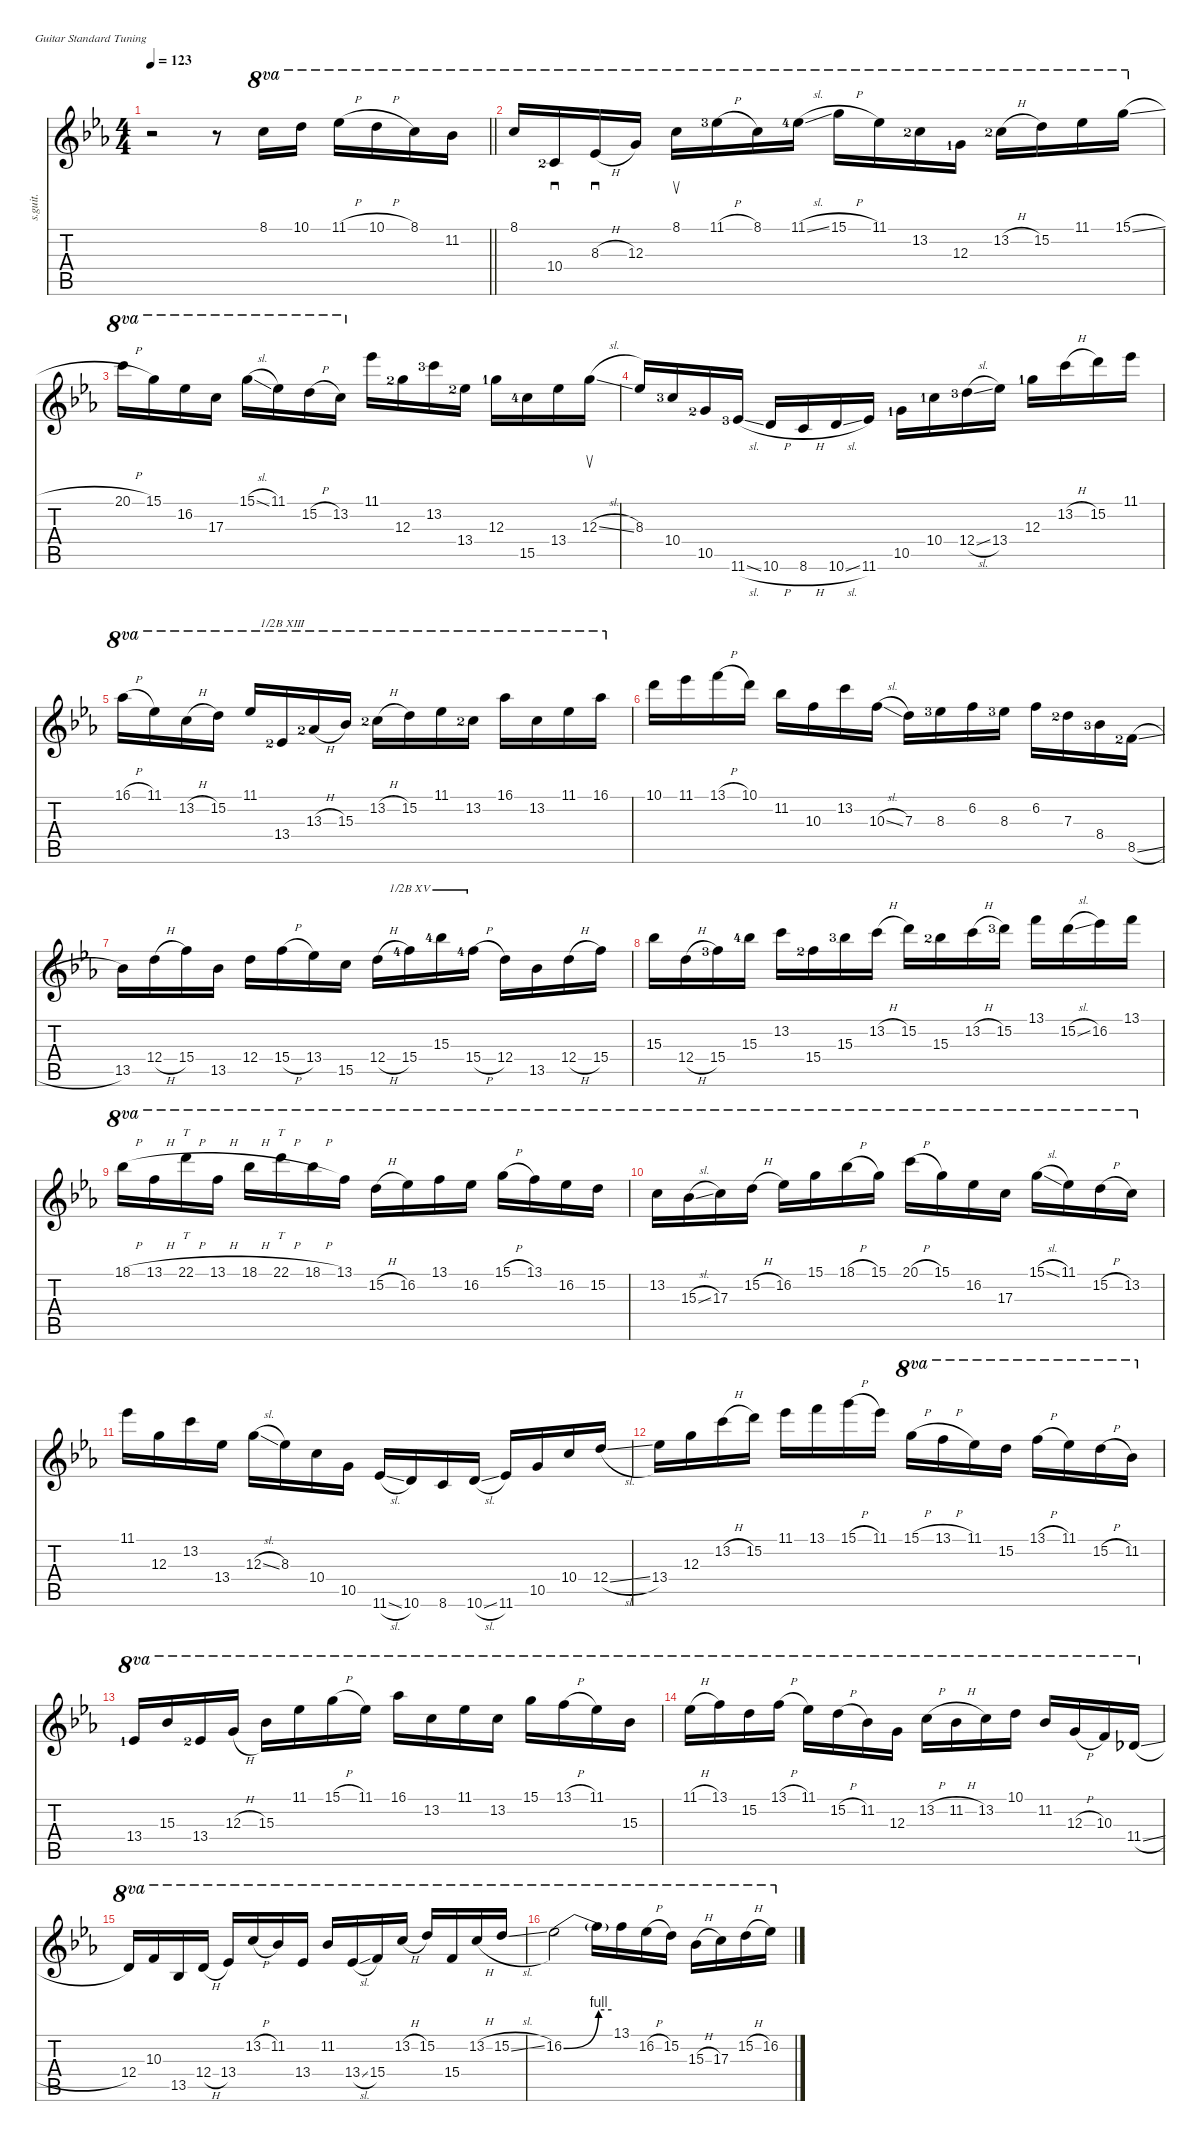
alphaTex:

\defaultSystemsLayout 4
\hideDynamics
\bracketExtendMode nobrackets
\otherSystemsTrackNameOrientation horizontal
\track ("Track 1" "s.guit.") {instrument acousticguitarsteel}
\staff {score tabs}
\tuning (E4 B3 G3 D3 A2 E2)
\ts (4 4)
\tempo 123
\clef g2
\barLineRight lightlight
\ks cminor
r.2{dy f beam Down} r.8{beam Down} 8.1{acc forcenatural}.16{ot 8va beam Down} 10.1{acc forcenatural}.16{ot 8va beam Down} 11.1{h acc b}.16{ot 8va beam Down} 10.1{h acc forcenatural}.16{ot 8va beam Down} 8.1{acc forcenatural}.16{ot 8va beam Down} 11.2{acc b}.16{ot 8va beam Down} |
8.1{acc forcenatural}.16{ot 8va beam Up} 10.4{lf 3 acc forcenatural}.16{sd ot 8va beam Up} 8.3{h acc b}.16{sd ot 8va beam Up} 12.3{acc forcenatural}.16{ot 8va beam Up} 8.1{acc forcenatural}.16{su ot 8va beam Down} 11.1{h lf 4 acc b}.16{ot 8va beam Down} 8.1{acc forcenatural}.16{ot 8va beam Down} 11.1{sl lf 5 acc b}.16{ot 8va beam Down} 15.1{h acc forcenatural}.16{ot 8va beam Down} 11.1{acc b}.16{ot 8va beam Down} 13.2{lf 3 acc forcenatural}.16{ot 8va beam Down} 12.3{lf 2 acc forcenatural}.16{ot 8va beam Down} 13.2{h lf 3 acc forcenatural}.16{ot 8va beam Down} 15.2{acc forcenatural}.16{ot 8va beam Down} 11.1{acc b}.16{ot 8va beam Down} 15.1{sl acc forcenatural}.16{ot 8va beam Down} |
20.1{h acc forcenatural}.16{ot 8va beam Down} 15.1{acc forcenatural}.16{ot 8va beam Down} 16.2{acc b}.16{ot 8va beam Down} 17.3{acc forcenatural}.16{ot 8va beam Down} 15.1{sl acc forcenatural}.16{ot 8va beam Down} 11.1{acc b}.16{ot 8va beam Down} 15.2{h acc forcenatural}.16{ot 8va beam Down} 13.2{acc forcenatural}.16{ot 8va beam Down} 11.1{acc b}.16{beam Down} 12.3{lf 3 acc forcenatural}.16{beam Down} 13.2{lf 4 acc forcenatural}.16{beam Down} 13.4{lf 3 acc b}.16{beam Down} 12.3{lf 2 acc forcenatural}.16{beam Down} 15.5{lf 5 acc forcenatural}.16{beam Down} 13.4{acc b}.16{beam Down} 12.3{sl acc forcenatural}.16{su beam Down} |
8.3{acc b}.16{beam Up} 10.4{lf 4 acc forcenatural}.16{beam Up} 10.5{lf 3 acc forcenatural}.16{beam Up} 11.6{sl lf 4 acc b}.16{beam Up} 10.6{h acc forcenatural}.16{beam Up} 8.6{h acc forcenatural}.16{beam Up} 10.6{sl acc forcenatural}.16{beam Up} 11.6{acc b}.16{beam Up} 10.5{lf 2 acc forcenatural}.16{beam Down} 10.4{lf 2 acc forcenatural}.16{beam Down} 12.4{sl lf 4 acc forcenatural}.16{beam Down} 13.4{acc b}.16{beam Down} 12.3{lf 2 acc forcenatural}.16{beam Down} 13.2{h acc forcenatural}.16{beam Down} 15.2{acc forcenatural}.16{beam Down} 11.1{acc b}.16{beam Down} |
16.1{h acc b}.16{ot 8va beam Down} 11.1{acc b}.16{ot 8va beam Down} 13.2{h acc forcenatural}.16{ot 8va beam Down} 15.2{acc forcenatural}.16{ot 8va beam Down} 11.1{acc b}.16{ot 8va beam Up} 13.4{lf 3 acc b}.16{ot 8va barre (13 half) beam Up} 13.3{h lf 3 acc b}.16{ot 8va beam Up} 15.3{acc b}.16{ot 8va beam Up} 13.2{h lf 3 acc forcenatural}.16{ot 8va beam Down} 15.2{acc forcenatural}.16{ot 8va beam Down} 11.1{acc b}.16{ot 8va beam Down} 13.2{lf 3 acc forcenatural}.16{ot 8va beam Down} 16.1{acc b}.16{ot 8va beam Down} 13.2{acc forcenatural}.16{ot 8va beam Down} 11.1{acc b}.16{ot 8va beam Down} 16.1{acc b}.16{ot 8va beam Down} |
10.1{acc forcenatural}.16{beam Down} 11.1{acc b}.16{beam Down} 13.1{h acc forcenatural}.16{beam Down} 10.1{acc forcenatural}.16{beam Down} 11.2{acc b}.16{beam Down} 10.3{acc forcenatural}.16{beam Down} 13.2{acc forcenatural}.16{beam Down} 10.3{sl acc forcenatural}.16{beam Down} 7.3{acc forcenatural}.16{beam Down} 8.3{lf 4 acc b}.16{beam Down} 6.2{acc forcenatural}.16{beam Down} 8.3{lf 4 acc b}.16{beam Down} 6.2{acc forcenatural}.16{beam Down} 7.3{lf 3 acc forcenatural}.16{beam Down} 8.4{lf 4 acc b}.16{beam Down} 8.5{sl lf 3 acc forcenatural}.16{beam Down} |
13.5{acc b}.16{beam Down} 12.4{h acc forcenatural}.16{beam Down} 15.4{acc forcenatural}.16{beam Down} 13.5{acc b}.16{beam Down} 12.4{acc forcenatural}.16{beam Down} 15.4{h acc forcenatural}.16{beam Down} 13.4{acc b}.16{beam Down} 15.5{acc forcenatural}.16{beam Down} 12.4{h acc forcenatural}.16{beam Down} 15.4{lf 5 acc forcenatural}.16{barre (15 half) beam Down} 15.3{lf 5 acc b}.16{barre (15 half) beam Down} 15.4{h lf 5 acc forcenatural}.16{barre (15 half) beam Down} 12.4{acc forcenatural}.16{beam Down} 13.5{acc b}.16{beam Down} 12.4{h acc forcenatural}.16{beam Down} 15.4{acc forcenatural}.16{beam Down} |
15.3{acc b}.16{beam Down} 12.4{h acc forcenatural}.16{beam Down} 15.4{lf 4 acc forcenatural}.16{beam Down} 15.3{lf 5 acc b}.16{beam Down} 13.2{acc forcenatural}.16{beam Down} 15.4{lf 3 acc forcenatural}.16{beam Down} 15.3{lf 4 acc b}.16{beam Down} 13.2{h acc forcenatural}.16{beam Down} 15.2{acc forcenatural}.16{beam Down} 15.3{lf 3 acc b}.16{beam Down} 13.2{h acc forcenatural}.16{beam Down} 15.2{lf 4 acc forcenatural}.16{beam Down} 13.1{acc forcenatural}.16{beam Down} 15.2{sl acc forcenatural}.16{beam Down} 16.2{acc b}.16{beam Down} 13.1{acc forcenatural}.16{beam Down} |
18.1{h acc b}.16{ot 8va beam Down} 13.1{h acc forcenatural}.16{ot 8va beam Down} 22.1{h acc forcenatural}.16{tt ot 8va beam Down} 13.1{h acc forcenatural}.16{ot 8va beam Down} 18.1{h acc b}.16{ot 8va beam Down} 22.1{h acc forcenatural}.16{tt ot 8va beam Down} 18.1{h acc b}.16{ot 8va beam Down} 13.1{acc forcenatural}.16{ot 8va beam Down} 15.2{h acc forcenatural}.16{ot 8va beam Down} 16.2{acc b}.16{ot 8va beam Down} 13.1{acc forcenatural}.16{ot 8va beam Down} 16.2{acc b}.16{ot 8va beam Down} 15.1{h acc forcenatural}.16{ot 8va beam Down} 13.1{acc forcenatural}.16{ot 8va beam Down} 16.2{acc b}.16{ot 8va beam Down} 15.2{acc forcenatural}.16{ot 8va beam Down} |
13.2{acc forcenatural}.16{ot 8va beam Down} 15.3{sl acc b}.16{ot 8va beam Down} 17.3{acc forcenatural}.16{ot 8va beam Down} 15.2{h acc forcenatural}.16{ot 8va beam Down} 16.2{acc b}.16{ot 8va beam Down} 15.1{acc forcenatural}.16{ot 8va beam Down} 18.1{h acc b}.16{ot 8va beam Down} 15.1{acc forcenatural}.16{ot 8va beam Down} 20.1{h acc forcenatural}.16{ot 8va beam Down} 15.1{acc forcenatural}.16{ot 8va beam Down} 16.2{acc b}.16{ot 8va beam Down} 17.3{acc forcenatural}.16{ot 8va beam Down} 15.1{sl acc forcenatural}.16{ot 8va beam Down} 11.1{acc b}.16{ot 8va beam Down} 15.2{h acc forcenatural}.16{ot 8va beam Down} 13.2{acc forcenatural}.16{ot 8va beam Down} |
11.1{acc b}.16{beam Down} 12.3{acc forcenatural}.16{beam Down} 13.2{acc forcenatural}.16{beam Down} 13.4{acc b}.16{beam Down} 12.3{sl acc forcenatural}.16{beam Down} 8.3{acc b}.16{beam Down} 10.4{acc forcenatural}.16{beam Down} 10.5{acc forcenatural}.16{beam Down} 11.6{sl acc b}.16{beam Up} 10.6{acc forcenatural}.16{beam Up} 8.6{acc forcenatural}.16{beam Up} 10.6{sl acc forcenatural}.16{beam Up} 11.6{acc b}.16{beam Up} 10.5{acc forcenatural}.16{beam Up} 10.4{acc forcenatural}.16{beam Up} 12.4{sl acc forcenatural}.16{beam Up} |
13.4{acc b}.16{beam Down} 12.3{acc forcenatural}.16{beam Down} 13.2{h acc forcenatural}.16{beam Down} 15.2{acc forcenatural}.16{beam Down} 11.1{acc b}.16{beam Down} 13.1{acc forcenatural}.16{beam Down} 15.1{h acc forcenatural}.16{beam Down} 11.1{acc b}.16{beam Down} 15.1{h acc forcenatural}.16{ot 8va beam Down} 13.1{h acc forcenatural}.16{ot 8va beam Down} 11.1{acc b}.16{ot 8va beam Down} 15.2{acc forcenatural}.16{ot 8va beam Down} 13.1{h acc forcenatural}.16{ot 8va beam Down} 11.1{acc b}.16{ot 8va beam Down} 15.2{h acc forcenatural}.16{ot 8va beam Down} 11.2{acc b}.16{ot 8va beam Down} |
13.4{lf 2 acc b}.16{ot 8va beam Up} 15.3{acc b}.16{ot 8va beam Up} 13.4{lf 3 acc b}.16{ot 8va beam Up} 12.3{h acc forcenatural}.16{ot 8va beam Up} 15.3{acc b}.16{ot 8va beam Down} 11.1{acc b}.16{ot 8va beam Down} 15.1{h acc forcenatural}.16{ot 8va beam Down} 11.1{acc b}.16{ot 8va beam Down} 16.1{acc b}.16{ot 8va beam Down} 13.2{acc forcenatural}.16{ot 8va beam Down} 11.1{acc b}.16{ot 8va beam Down} 13.2{acc forcenatural}.16{ot 8va beam Down} 15.1{acc forcenatural}.16{ot 8va beam Down} 13.1{h acc forcenatural}.16{ot 8va beam Down} 11.1{acc b}.16{ot 8va beam Down} 15.3{acc b}.16{ot 8va beam Down} |
11.1{h acc b}.16{ot 8va beam Down} 13.1{acc forcenatural}.16{ot 8va beam Down} 15.2{acc forcenatural}.16{ot 8va beam Down} 13.1{h acc forcenatural}.16{ot 8va beam Down} 11.1{acc b}.16{ot 8va beam Down} 15.2{h acc forcenatural}.16{ot 8va beam Down} 11.2{acc b}.16{ot 8va beam Down} 12.3{acc forcenatural}.16{ot 8va beam Down} 13.2{h acc forcenatural}.16{ot 8va beam Down} 11.2{h acc b}.16{ot 8va beam Down} 13.2{acc forcenatural}.16{ot 8va beam Down} 10.1{acc forcenatural}.16{ot 8va beam Down} 11.2{acc b}.16{ot 8va beam Up} 12.3{h acc forcenatural}.16{ot 8va beam Up} 10.3{acc forcenatural}.16{ot 8va beam Up} 11.4{sl acc b}.16{ot 8va beam Up} |
12.4{acc forcenatural}.16{ot 8va beam Up} 10.3{acc forcenatural}.16{ot 8va beam Up} 13.5{acc b}.16{ot 8va beam Up} 12.4{h acc forcenatural}.16{ot 8va beam Up} 13.4{acc b}.16{ot 8va beam Up} 13.2{h acc forcenatural}.16{ot 8va beam Up} 11.2{acc b}.16{ot 8va beam Up} 13.4{acc b}.16{ot 8va beam Up} 11.2{acc b}.16{ot 8va beam Up} 13.4{sl acc b}.16{ot 8va beam Up} 15.4{acc forcenatural}.16{ot 8va beam Up} 13.2{h acc forcenatural}.16{ot 8va beam Up} 15.2{acc forcenatural}.16{ot 8va beam Up} 15.4{acc forcenatural}.16{ot 8va beam Up} 13.2{h acc forcenatural}.16{ot 8va beam Up} 15.2{sl acc forcenatural}.16{ot 8va beam Up} |
16.2{be (bend 0 0 60 4) acc b}.2{ot 8va beam Down} 16.2{be (hold 0 4 60 4) t}.16{ot 8va beam Down} 13.1{acc forcenatural}.16{ot 8va beam Down} 16.2{h acc b}.16{ot 8va beam Down} 15.2{acc forcenatural}.16{ot 8va beam Down} 15.3{h acc b}.16{ot 8va beam Down} 17.3{acc forcenatural}.16{ot 8va beam Down} 15.2{h acc forcenatural}.16{ot 8va beam Down} 16.2{acc b}.16{ot 8va beam Down}
